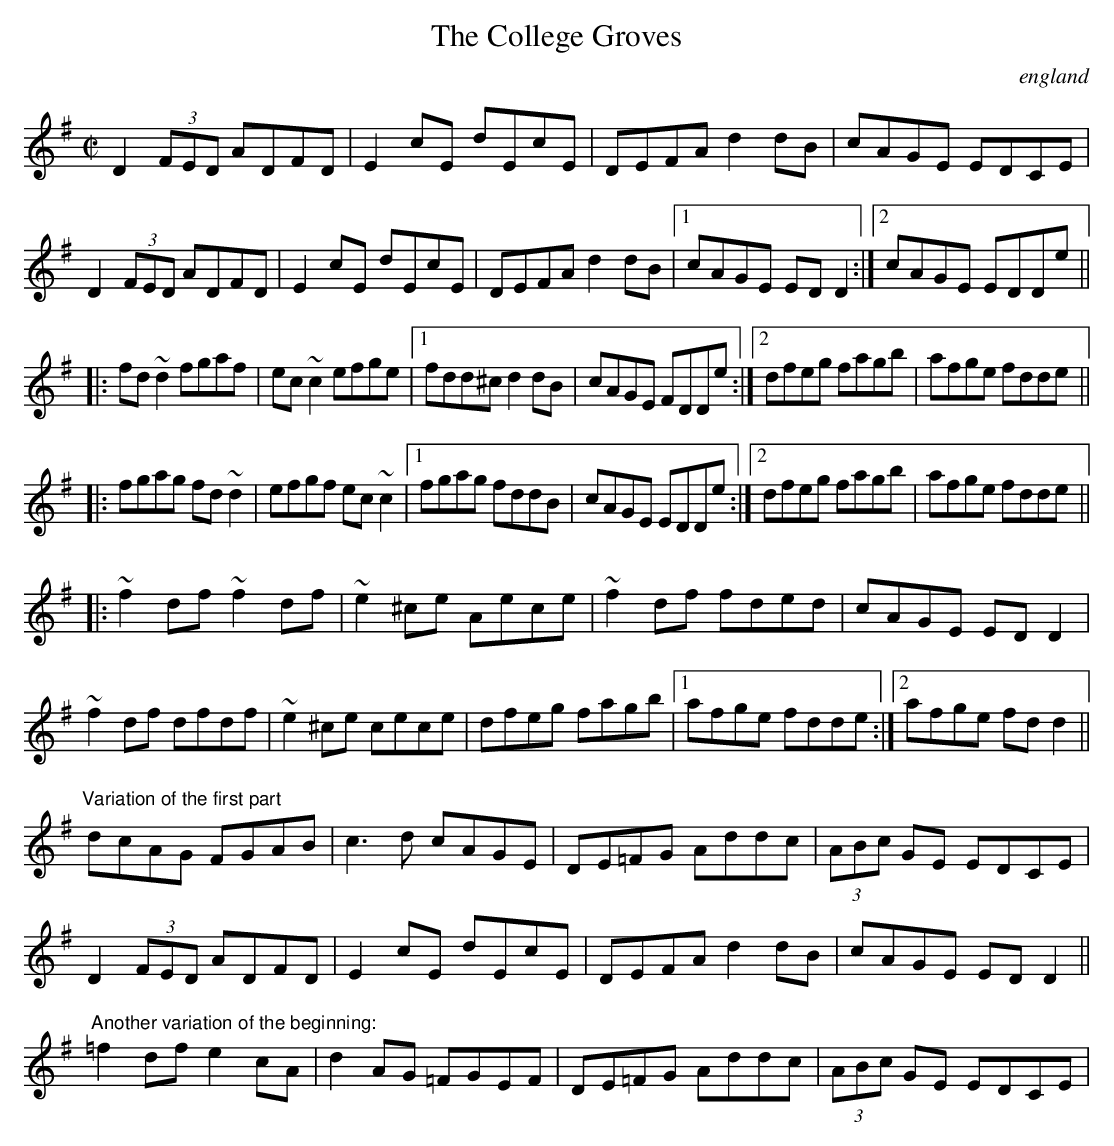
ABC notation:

X:1
T:College Groves, The
O:england
M:C|
K:Dmix
D2 (3FED ADFD|E2cE dEcE|DEFA d2dB|cAGE EDCE|
D2 (3FED ADFD|E2cE dEcE|DEFA d2dB|1 cAGE EDD2:|2 cAGE EDDe||
|:fd~d2 fgaf|ec~c2 efge|1 fdd^c d2dB|cAGE FDDe:|2 dfeg fagb|afge fdde||
|:fgag fd~d2|efgf ec~c2|1 fgag fddB|cAGE EDDe:|2 dfeg fagb|afge fdde||
|:~f2df ~f2df|~e2^ce Aece|~f2df fded|cAGE EDD2|
~f2df dfdf|~e2^ce cece|dfeg fagb|1 afge fdde:|2 afge fdd2||
"Variation of the first part"
dcAG FGAB|c3d cAGE|DE=FG Addc|(3ABc GE EDCE|
D2 (3FED ADFD|E2cE dEcE|DEFA d2dB|cAGE EDD2||
"Another variation of the beginning:"
=f2df e2cA|d2AG =FGEF|DE=FG Addc|(3ABc GE EDCE|
